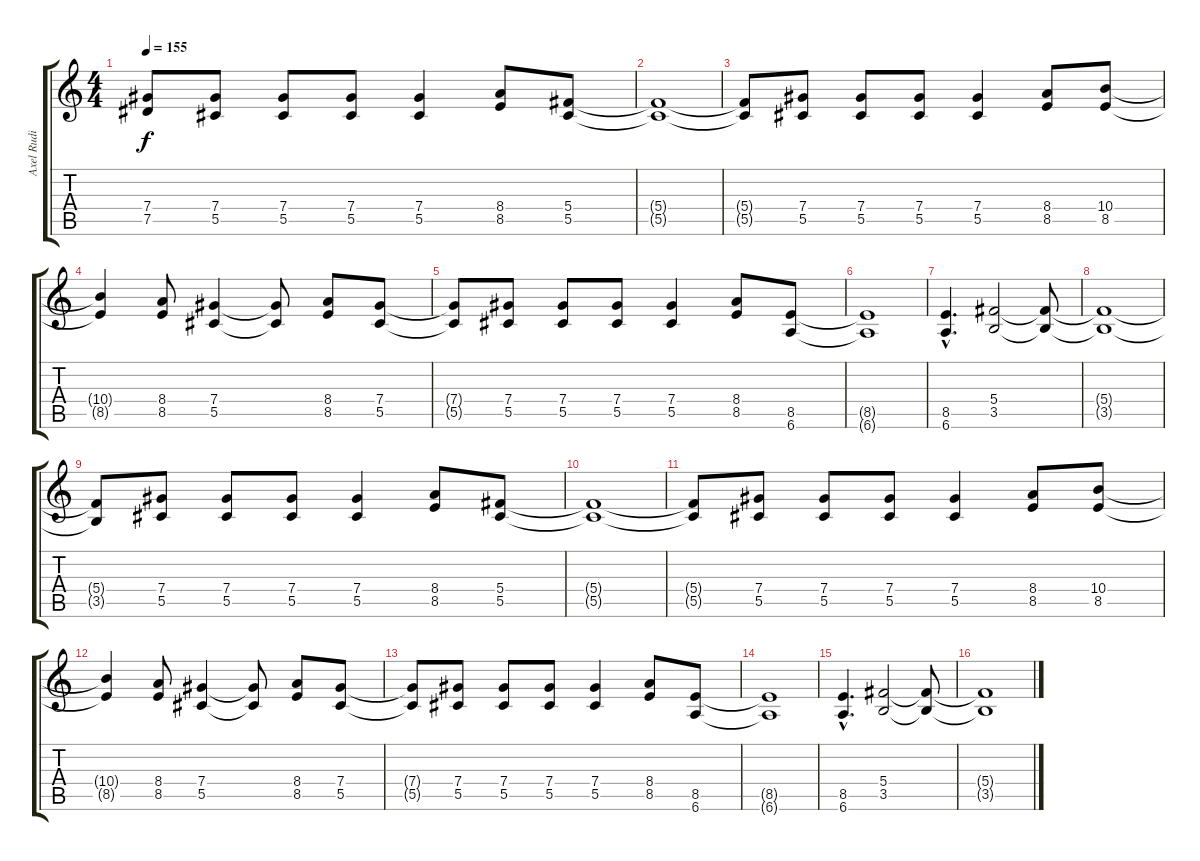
\track ("Axel Rudi Pell - Chitarra 2" "Axel Rudi ") {instrument distortionguitar}
\staff {score tabs}
\tuning (Eb4 Bb3 Gb3 Db3 Ab2 Eb2) {hide}
\ts (4 4)
\tempo 155
\clef g2
\ks c
(7.4{t} 7.5{t}).8{dy f} (7.4 5.5).8 (7.4 5.5).8 (7.4 5.5).8 (7.4 5.5).4 (8.4 8.5).8 (5.4 5.5).8 |
(5.4{t} 5.5{t}).1 |
(5.4{t} 5.5{t}).8 (7.4 5.5).8 (7.4 5.5).8 (7.4 5.5).8 (7.4 5.5).4 (8.4 8.5).8 (10.4 8.5).8 |
(10.4{t} 8.5{t}).4 (8.4 8.5).8 (7.4 5.5).4 (7.4{t} 5.5{t}).8 (8.4 8.5).8 (7.4 5.5).8 |
(7.4{t} 5.5{t}).8 (7.4 5.5).8 (7.4 5.5).8 (7.4 5.5).8 (7.4 5.5).4 (8.4 8.5).8 (8.5 6.6).8 |
(8.5{t} 6.6{t}).1 |
(8.5{hac} 6.6{hac}).4{d} (5.4 3.5).2 (5.4{t} 3.5{t}).8 |
(5.4{t} 3.5{t}).1 |
(5.4{t} 3.5{t}).8 (7.4 5.5).8 (7.4 5.5).8 (7.4 5.5).8 (7.4 5.5).4 (8.4 8.5).8 (5.4 5.5).8 |
(5.4{t} 5.5{t}).1 |
(5.4{t} 5.5{t}).8 (7.4 5.5).8 (7.4 5.5).8 (7.4 5.5).8 (7.4 5.5).4 (8.4 8.5).8 (10.4 8.5).8 |
(10.4{t} 8.5{t}).4 (8.4 8.5).8 (7.4 5.5).4 (7.4{t} 5.5{t}).8 (8.4 8.5).8 (7.4 5.5).8 |
(7.4{t} 5.5{t}).8 (7.4 5.5).8 (7.4 5.5).8 (7.4 5.5).8 (7.4 5.5).4 (8.4 8.5).8 (8.5 6.6).8 |
(8.5{t} 6.6{t}).1 |
(8.5{hac} 6.6{hac}).4{d} (5.4 3.5).2 (5.4{t} 3.5{t}).8 |
(5.4{t} 3.5{t}).1
